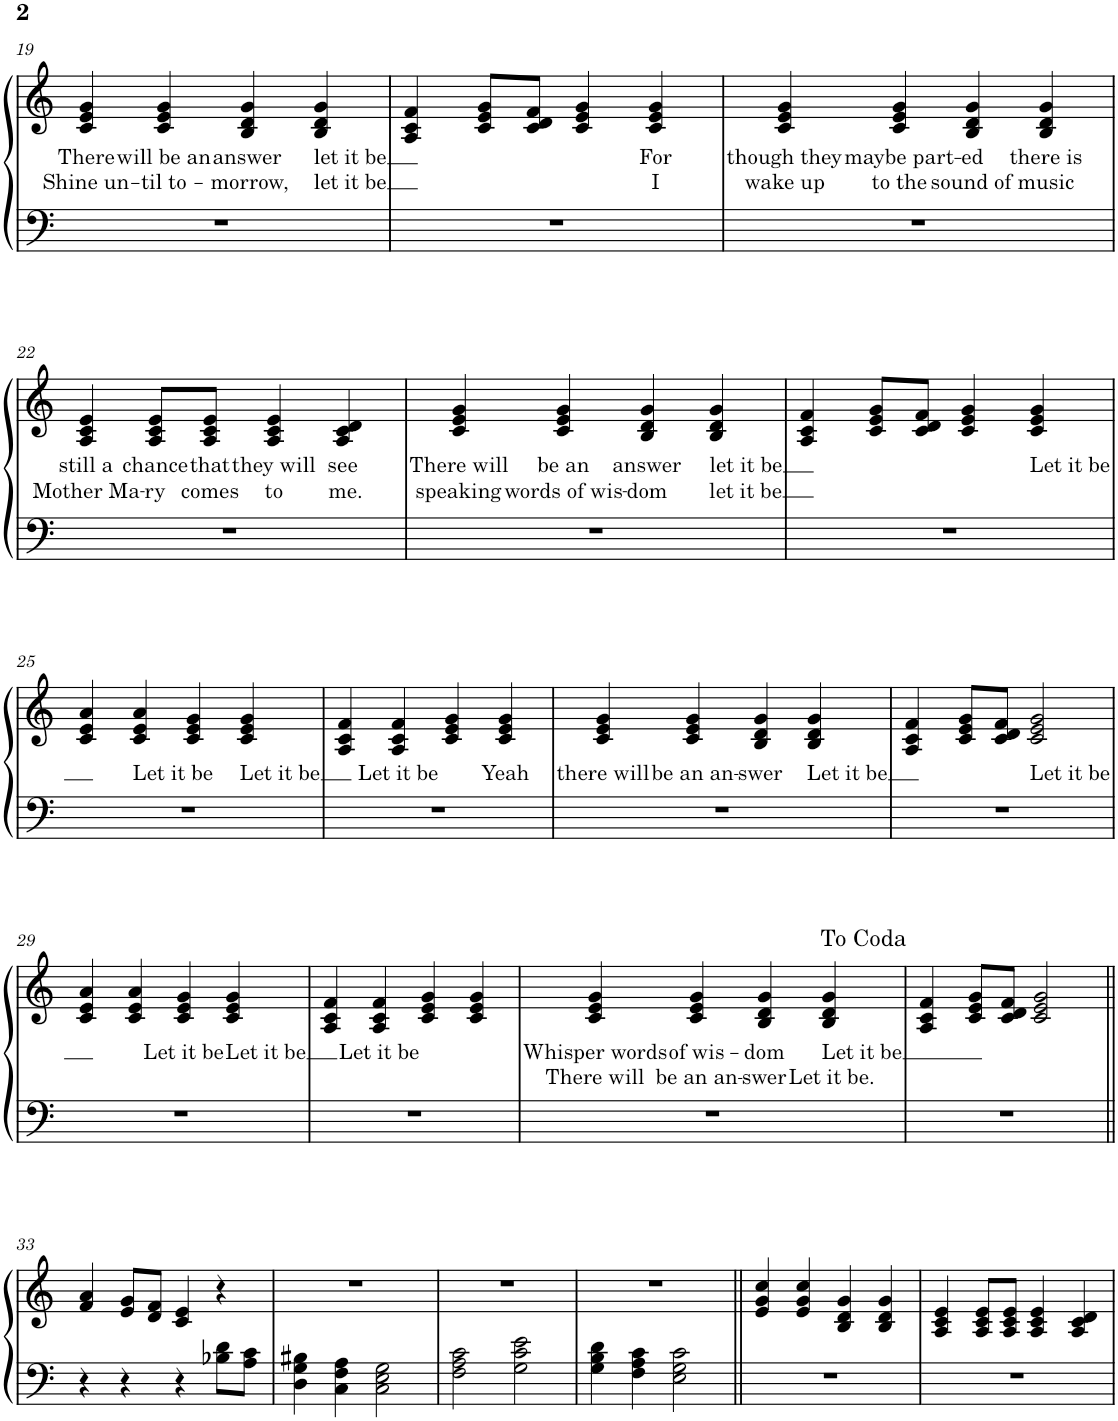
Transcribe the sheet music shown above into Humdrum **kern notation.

**kern	**kern	**text	**text
*part1	*part1	*part1	*part1
*staff2	*staff1	*staff1	*staff1
*I"Piano	*	*	*
*I'Pno.	*	*	*
!!LO:PB:g=z
*clefF4	*clefG2	*	*
*k[]	*k[]	*	*
*M4/4	*M4/4	*	*
=19	=19	=19	=19
!	!	!LO:LY:b	!LO:LY:b
1r	4c/ 4e/ 4g/	There	Shine un-
!	!	!LO:LY:b	!LO:LY:b
.	4c/ 4e/ 4g/	will be an	-til to-
!	!	!LO:LY:b	!LO:LY:b
.	4B/ 4d/ 4g/	answer	-morrow,
!	!	!LO:LY:b	!LO:LY:b
.	4B/ 4d/ 4g/	let it be	let it be
=20	=20	=20	=20
1r	4A/ 4c/ 4f/	.	.
.	8c/ 8e/ 8g/L	.	.
.	8c/ 8d/ 8f/J	.	.
.	4c/ 4e/ 4g/	.	.
!	!	!LO:LY:b	!LO:LY:b
.	4c/ 4e/ 4g/	For	I
=21	=21	=21	=21
!	!	!LO:LY:b	!LO:LY:b
1r	4c/ 4e/ 4g/	though they	wake up
!	!	!LO:LY:b	!LO:LY:b
.	4c/ 4e/ 4g/	maybe part-	to the
!	!	!LO:LY:b	!LO:LY:b
.	4B/ 4d/ 4g/	-ed	sound of
!	!	!LO:LY:b	!LO:LY:b
.	4B/ 4d/ 4g/	there is	music
!!LO:LB:g=z
=22	=22	=22	=22
!	!	!LO:LY:b	!LO:LY:b
1r	4A/ 4c/ 4e/	still a	Mother Ma-
!	!	!LO:LY:b	!LO:LY:b
.	8A/ 8c/ 8e/L	chance	-ry
!	!	!LO:LY:b	!LO:LY:b
.	8A/ 8c/ 8e/J	that	comes
!	!	!LO:LY:b	!LO:LY:b
.	4A/ 4c/ 4e/	they will	to
!	!	!LO:LY:b	!LO:LY:b
.	4A/ 4c/ 4d/	see	me.
=23	=23	=23	=23
!	!	!LO:LY:b	!LO:LY:b
1r	4c/ 4e/ 4g/	There will	speaking
!	!	!LO:LY:b	!LO:LY:b
.	4c/ 4e/ 4g/	be an	words of wis-
!	!	!LO:LY:b	!LO:LY:b
.	4B/ 4d/ 4g/	answer	-dom
!	!	!LO:LY:b	!LO:LY:b
.	4B/ 4d/ 4g/	let it be	let it be
=24	=24	=24	=24
1r	4A/ 4c/ 4f/	.	.
.	8c/ 8e/ 8g/L	.	.
.	8c/ 8d/ 8f/J	.	.
.	4c/ 4e/ 4g/	.	.
!	!	!LO:LY:b	!
.	4c/ 4e/ 4g/	Let it be	.
!!LO:LB:g=z
=25	=25	=25	=25
1r	4c/ 4e/ 4a/	.	.
!	!	!LO:LY:b	!
.	4c/ 4e/ 4a/	Let it be	.
.	4c/ 4e/ 4g/	.	.
!	!	!LO:LY:b	!
.	4c/ 4e/ 4g/	Let it be	.
=26	=26	=26	=26
1r	4A/ 4c/ 4f/	.	.
!	!	!LO:LY:b	!
.	4A/ 4c/ 4f/	Let it be	.
.	4c/ 4e/ 4g/	.	.
!	!	!LO:LY:b	!
.	4c/ 4e/ 4g/	Yeah	.
=27	=27	=27	=27
!	!	!LO:LY:b	!
1r	4c/ 4e/ 4g/	there will	.
!	!	!LO:LY:b	!
.	4c/ 4e/ 4g/	be an an-	.
!	!	!LO:LY:b	!
.	4B/ 4d/ 4g/	-swer	.
!	!	!LO:LY:b	!
.	4B/ 4d/ 4g/	Let it be	.
=28	=28	=28	=28
1r	4A/ 4c/ 4f/	.	.
.	8c/ 8e/ 8g/L	.	.
.	8c/ 8d/ 8f/J	.	.
!	!	!LO:LY:b	!
.	2c/ 2e/ 2g/	Let it be	.
!!LO:LB:g=z
=29	=29	=29	=29
1r	4c/ 4e/ 4a/	.	.
.	4c/ 4e/ 4a/	.	.
!	!	!LO:LY:b	!
.	4c/ 4e/ 4g/	Let it be	.
!	!	!LO:LY:b	!
.	4c/ 4e/ 4g/	Let it be	.
=30	=30	=30	=30
1r	4A/ 4c/ 4f/	.	.
!	!	!LO:LY:b	!
.	4A/ 4c/ 4f/	Let it be	.
.	4c/ 4e/ 4g/	.	.
.	4c/ 4e/ 4g/	.	.
=31	=31	=31	=31
!	!	!LO:LY:b	!LO:LY:b
1r	4c/ 4e/ 4g/	Whisper words	There will
!	!	!LO:LY:b	!LO:LY:b
.	4c/ 4e/ 4g/	of wis-	be an an-
!	!	!LO:LY:b	!LO:LY:b
.	4B/ 4d/ 4g/	-dom	-swer
!	!	!LO:LY:b	!LO:LY:b
.	4B/ 4d/ 4g/	Let it be	Let it be.
=32	=32	=32	=32
1r	4A/ 4c/ 4f/	.	.
.	8c/ 8e/ 8g/L	.	.
.	8c/ 8d/ 8f/J	.	.
.	2c/ 2e/ 2g/	.	.
!!LO:LB:g=z
=33||	=33||	=33||	=33||
4r	4f/ 4a/	.	.
4r	8e/ 8g/L	.	.
.	8d/ 8f/J	.	.
4r	4c/ 4e/	.	.
8B-X\ 8d\L	4r	.	.
8A\ 8c\J	.	.	.
=34	=34	=34	=34
4D\ 4G\ 4B#X\	1r	.	.
4C\ 4F\ 4A\	.	.	.
2C\ 2E\ 2G\	.	.	.
=35	=35	=35	=35
2F\ 2A\ 2c\	1r	.	.
2G\ 2c\ 2e\	.	.	.
=36	=36	=36	=36
4G\ 4B\ 4d\	1r	.	.
4F\ 4A\ 4c\	.	.	.
2E\ 2G\ 2c\	.	.	.
=37||	=37||	=37||	=37||
1r	4e/ 4g/ 4cc/	.	.
.	4e/ 4g/ 4cc/	.	.
.	4B/ 4d/ 4g/	.	.
.	4B/ 4d/ 4g/	.	.
=38	=38	=38	=38
1r	4A/ 4c/ 4e/	.	.
.	8A/ 8c/ 8e/L	.	.
.	8A/ 8c/ 8e/J	.	.
.	4A/ 4c/ 4e/	.	.
.	4A/ 4c/ 4d/	.	.
=	=	=	=
*-	*-	*-	*-
